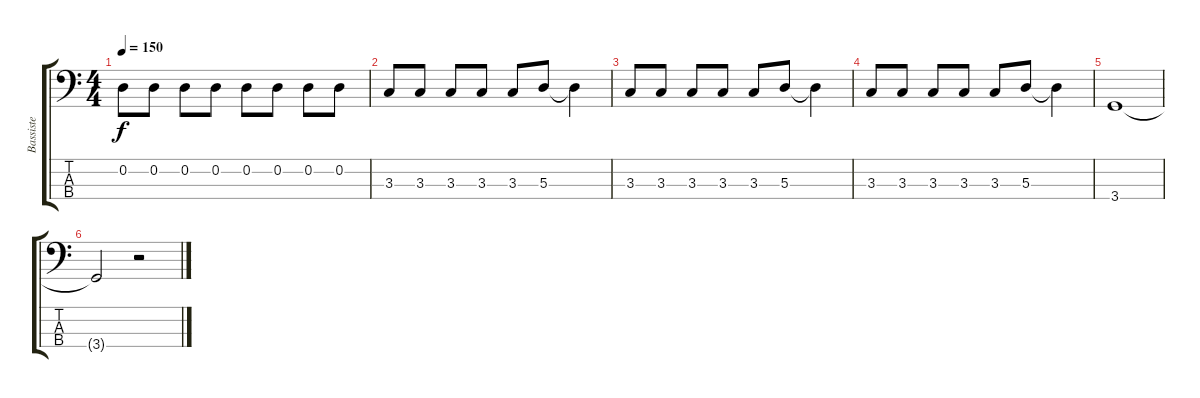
\track ("Bassiste" "Bassiste") {instrument electricbassfinger}
\staff {score tabs}
\tuning (G2 D2 A1 E1) {hide}
\ts (4 4)
\tempo 150
\clef f4
\ks c
0.2.8{dy f} 0.2.8 0.2.8 0.2.8 0.2.8 0.2.8 0.2.8 0.2.8 |
3.3.8 3.3.8 3.3.8 3.3.8 3.3.8 5.3.8 5.3{t}.4 |
3.3.8 3.3.8 3.3.8 3.3.8 3.3.8 5.3.8 5.3{t}.4 |
3.3.8 3.3.8 3.3.8 3.3.8 3.3.8 5.3.8 5.3{t}.4 |
3.4.1 |
3.4{t}.2 r.2
